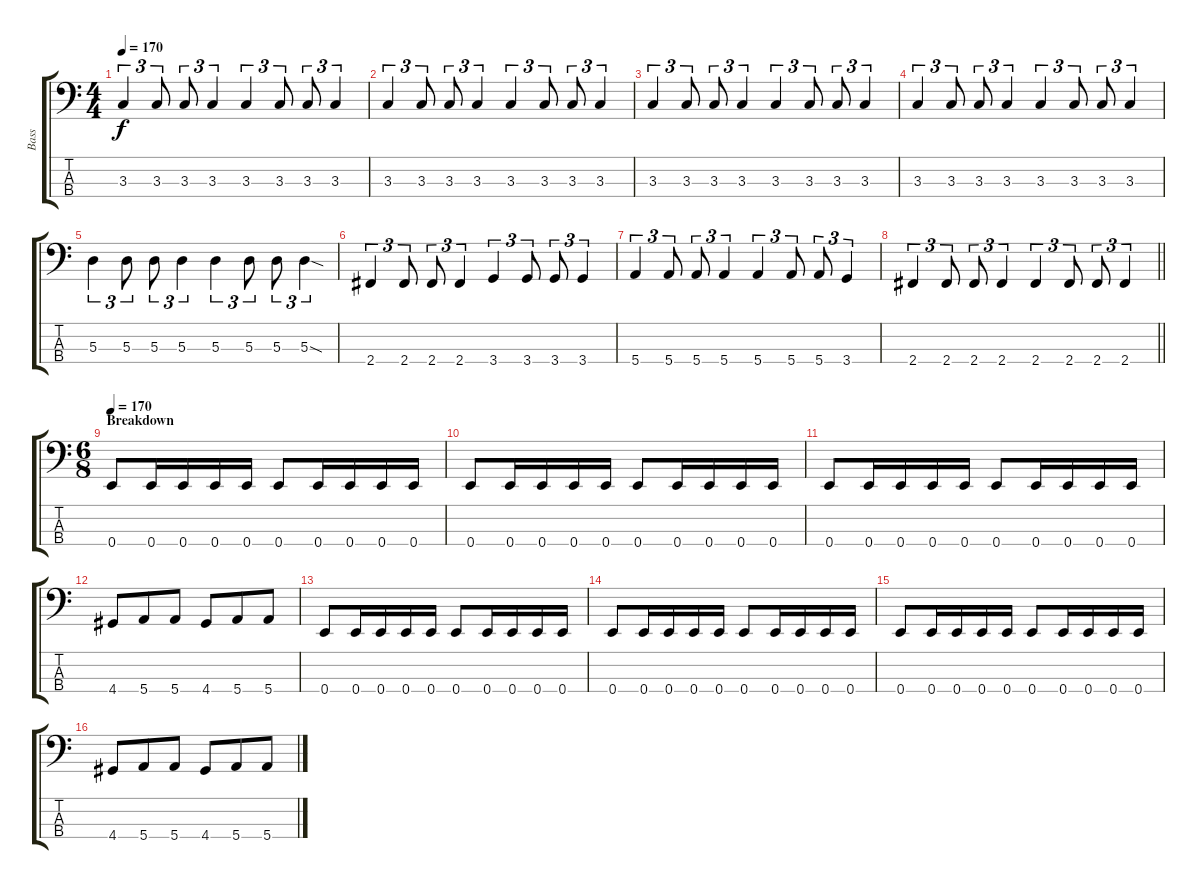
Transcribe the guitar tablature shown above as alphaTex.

\track ("Bass" "Bass") {instrument electricbasspick}
\staff {score tabs}
\tuning (G2 D2 A1 E1) {hide}
\ts (4 4)
\tempo 170
\clef f4
\ks c
3.3.4{tu (3 2) dy f} 3.3.8{tu (3 2)} 3.3.8{tu (3 2)} 3.3.4{tu (3 2)} 3.3.4{tu (3 2)} 3.3.8{tu (3 2)} 3.3.8{tu (3 2)} 3.3.4{tu (3 2)} |
3.3.4{tu (3 2)} 3.3.8{tu (3 2)} 3.3.8{tu (3 2)} 3.3.4{tu (3 2)} 3.3.4{tu (3 2)} 3.3.8{tu (3 2)} 3.3.8{tu (3 2)} 3.3.4{tu (3 2)} |
3.3.4{tu (3 2)} 3.3.8{tu (3 2)} 3.3.8{tu (3 2)} 3.3.4{tu (3 2)} 3.3.4{tu (3 2)} 3.3.8{tu (3 2)} 3.3.8{tu (3 2)} 3.3.4{tu (3 2)} |
3.3.4{tu (3 2)} 3.3.8{tu (3 2)} 3.3.8{tu (3 2)} 3.3.4{tu (3 2)} 3.3.4{tu (3 2)} 3.3.8{tu (3 2)} 3.3.8{tu (3 2)} 3.3.4{tu (3 2)} |
5.3.4{tu (3 2)} 5.3.8{tu (3 2)} 5.3.8{tu (3 2)} 5.3.4{tu (3 2)} 5.3.4{tu (3 2)} 5.3.8{tu (3 2)} 5.3.8{tu (3 2)} 5.3{sod}.4{tu (3 2)} |
2.4.4{tu (3 2)} 2.4.8{tu (3 2)} 2.4.8{tu (3 2)} 2.4.4{tu (3 2)} 3.4.4{tu (3 2)} 3.4.8{tu (3 2)} 3.4.8{tu (3 2)} 3.4.4{tu (3 2)} |
5.4.4{tu (3 2)} 5.4.8{tu (3 2)} 5.4.8{tu (3 2)} 5.4.4{tu (3 2)} 5.4.4{tu (3 2)} 5.4.8{tu (3 2)} 5.4.8{tu (3 2)} 3.4.4{tu (3 2)} |
\barLineRight lightlight
2.4.4{tu (3 2)} 2.4.8{tu (3 2)} 2.4.8{tu (3 2)} 2.4.4{tu (3 2)} 2.4.4{tu (3 2)} 2.4.8{tu (3 2)} 2.4.8{tu (3 2)} 2.4.4{tu (3 2)} |
\ts (6 8)
\section ("" "Breakdown")
\tempo 170
0.4.8 0.4.16 0.4.16 0.4.16 0.4.16 0.4.8 0.4.16 0.4.16 0.4.16 0.4.16 |
0.4.8 0.4.16 0.4.16 0.4.16 0.4.16 0.4.8 0.4.16 0.4.16 0.4.16 0.4.16 |
0.4.8 0.4.16 0.4.16 0.4.16 0.4.16 0.4.8 0.4.16 0.4.16 0.4.16 0.4.16 |
4.4.8 5.4.8 5.4.8 4.4.8 5.4.8 5.4.8 |
0.4.8 0.4.16 0.4.16 0.4.16 0.4.16 0.4.8 0.4.16 0.4.16 0.4.16 0.4.16 |
0.4.8 0.4.16 0.4.16 0.4.16 0.4.16 0.4.8 0.4.16 0.4.16 0.4.16 0.4.16 |
0.4.8 0.4.16 0.4.16 0.4.16 0.4.16 0.4.8 0.4.16 0.4.16 0.4.16 0.4.16 |
4.4.8 5.4.8 5.4.8 4.4.8 5.4.8 5.4.8
